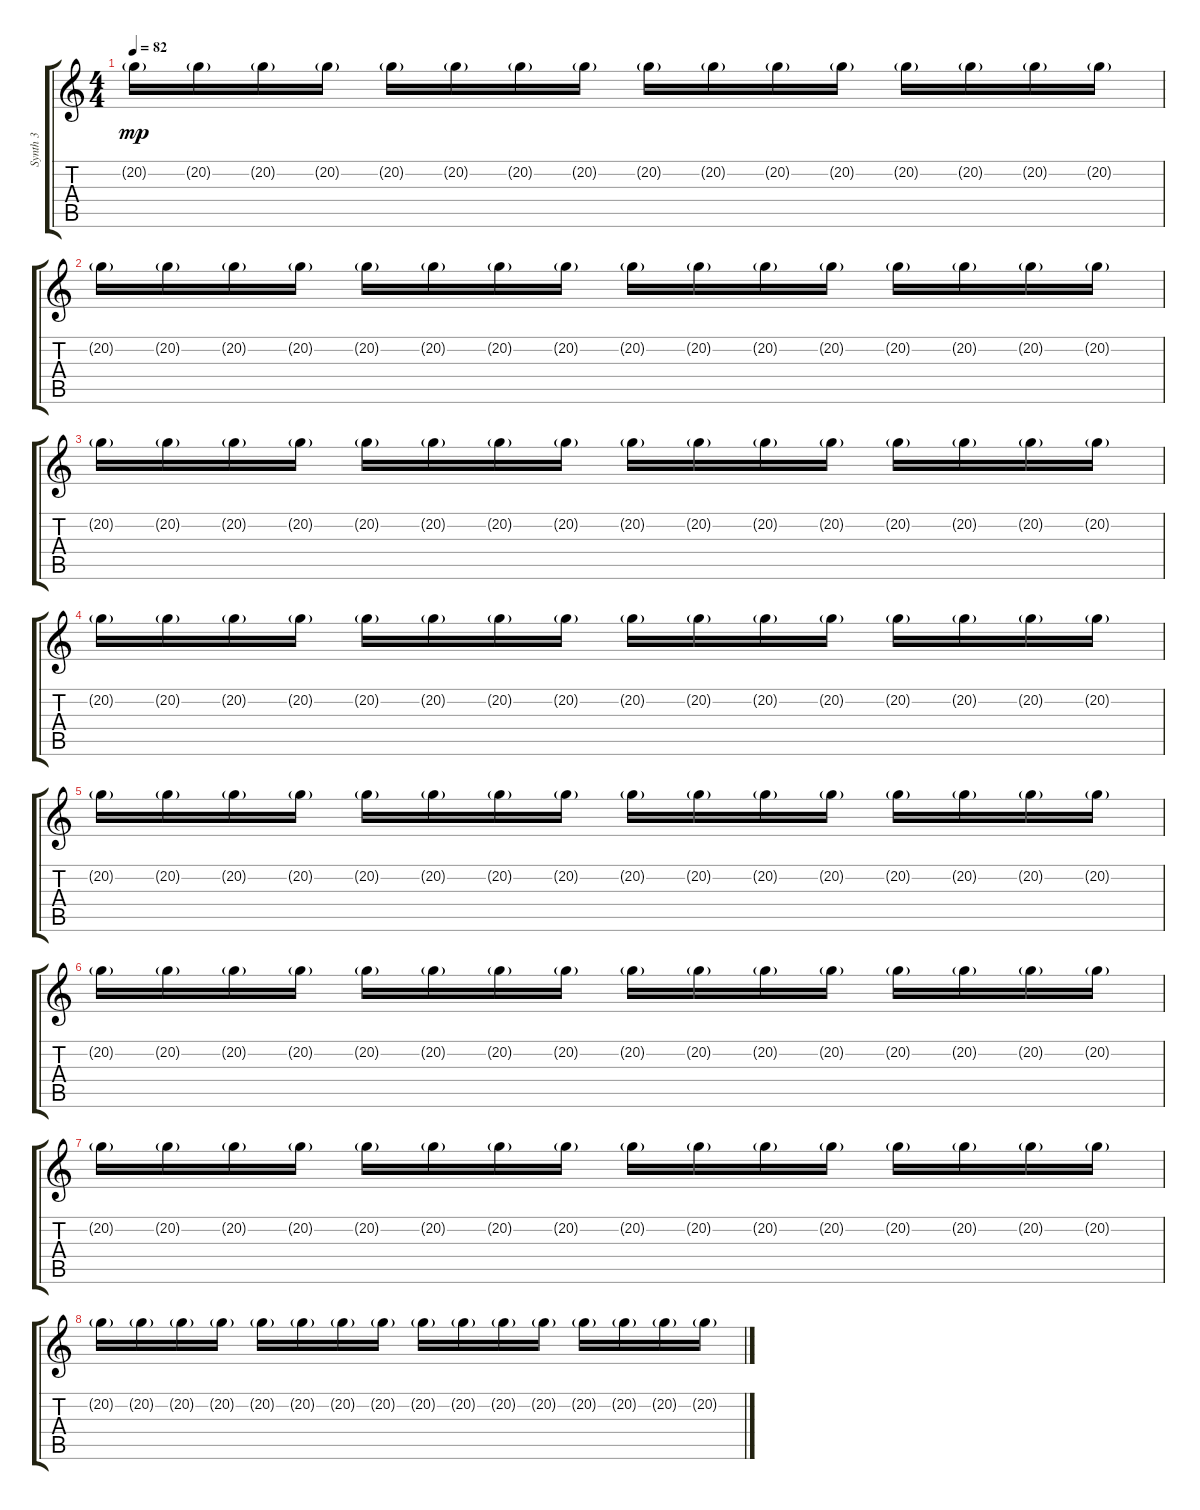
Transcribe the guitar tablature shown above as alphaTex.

\track ("Synth 3" "Synth 3") {instrument lead2sawtooth}
\staff {score tabs}
\tuning (E4 B3 G3 D3 A2 E2) {hide}
\ts (4 4)
\tempo 82
\clef g2
\ks c
20.2{g}.16{dy mp} 20.2{g}.16 20.2{g}.16 20.2{g}.16 20.2{g}.16 20.2{g}.16 20.2{g}.16 20.2{g}.16 20.2{g}.16 20.2{g}.16 20.2{g}.16 20.2{g}.16 20.2{g}.16 20.2{g}.16 20.2{g}.16 20.2{g}.16 |
20.2{g}.16 20.2{g}.16 20.2{g}.16 20.2{g}.16 20.2{g}.16 20.2{g}.16 20.2{g}.16 20.2{g}.16 20.2{g}.16 20.2{g}.16 20.2{g}.16 20.2{g}.16 20.2{g}.16 20.2{g}.16 20.2{g}.16 20.2{g}.16 |
20.2{g}.16 20.2{g}.16 20.2{g}.16 20.2{g}.16 20.2{g}.16 20.2{g}.16 20.2{g}.16 20.2{g}.16 20.2{g}.16 20.2{g}.16 20.2{g}.16 20.2{g}.16 20.2{g}.16 20.2{g}.16 20.2{g}.16 20.2{g}.16 |
20.2{g}.16 20.2{g}.16 20.2{g}.16 20.2{g}.16 20.2{g}.16 20.2{g}.16 20.2{g}.16 20.2{g}.16 20.2{g}.16 20.2{g}.16 20.2{g}.16 20.2{g}.16 20.2{g}.16 20.2{g}.16 20.2{g}.16 20.2{g}.16 |
20.2{g}.16 20.2{g}.16 20.2{g}.16 20.2{g}.16 20.2{g}.16 20.2{g}.16 20.2{g}.16 20.2{g}.16 20.2{g}.16 20.2{g}.16 20.2{g}.16 20.2{g}.16 20.2{g}.16 20.2{g}.16 20.2{g}.16 20.2{g}.16 |
20.2{g}.16 20.2{g}.16 20.2{g}.16 20.2{g}.16 20.2{g}.16 20.2{g}.16 20.2{g}.16 20.2{g}.16 20.2{g}.16 20.2{g}.16 20.2{g}.16 20.2{g}.16 20.2{g}.16 20.2{g}.16 20.2{g}.16 20.2{g}.16 |
20.2{g}.16 20.2{g}.16 20.2{g}.16 20.2{g}.16 20.2{g}.16 20.2{g}.16 20.2{g}.16 20.2{g}.16 20.2{g}.16 20.2{g}.16 20.2{g}.16 20.2{g}.16 20.2{g}.16 20.2{g}.16 20.2{g}.16 20.2{g}.16 |
20.2{g}.16 20.2{g}.16 20.2{g}.16 20.2{g}.16 20.2{g}.16 20.2{g}.16 20.2{g}.16 20.2{g}.16 20.2{g}.16 20.2{g}.16 20.2{g}.16 20.2{g}.16 20.2{g}.16 20.2{g}.16 20.2{g}.16 20.2{g}.16
